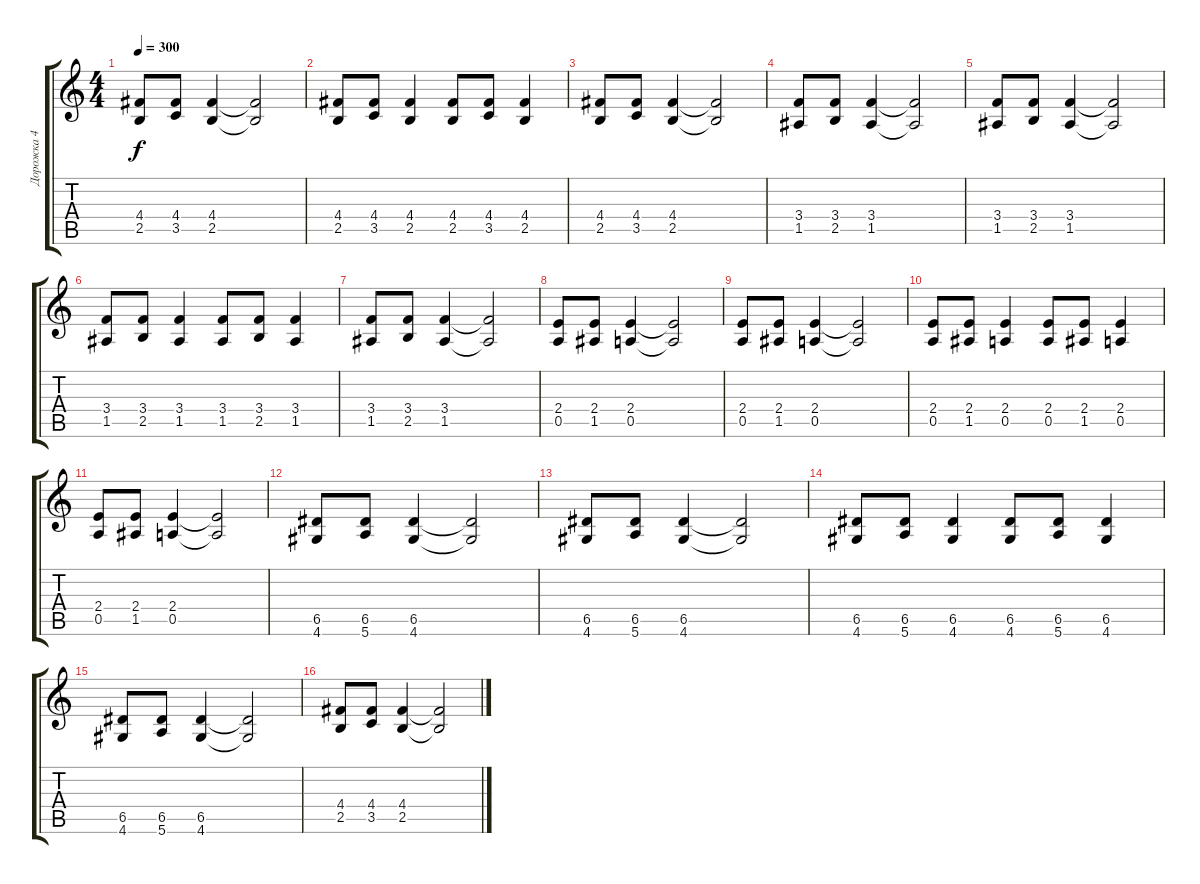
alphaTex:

\track ("Дорожка 4" "Дорожка 4") {instrument overdrivenguitar}
\staff {score tabs}
\tuning (E4 B3 G3 D3 A2 E2) {hide}
\ts (4 4)
\tempo 300
\clef g2
\ks c
(4.4 2.5).8{dy f} (4.4 3.5).8 (4.4 2.5).4 (4.4{t} 2.5{t}).2 |
(4.4 2.5).8 (4.4 3.5).8 (4.4 2.5).4 (4.4 2.5).8 (4.4 3.5).8 (4.4 2.5).4 |
(4.4 2.5).8 (4.4 3.5).8 (4.4 2.5).4 (4.4{t} 2.5{t}).2 |
(3.4 1.5).8 (3.4 2.5).8 (3.4 1.5).4 (3.4{t} 1.5{t}).2 |
(3.4 1.5).8 (3.4 2.5).8 (3.4 1.5).4 (3.4{t} 1.5{t}).2 |
(3.4 1.5).8 (3.4 2.5).8 (3.4 1.5).4 (3.4 1.5).8 (3.4 2.5).8 (3.4 1.5).4 |
(3.4 1.5).8 (3.4 2.5).8 (3.4 1.5).4 (3.4{t} 1.5{t}).2 |
(2.4 0.5).8 (2.4 1.5).8 (2.4 0.5).4 (2.4{t} 0.5{t}).2 |
(2.4 0.5).8 (2.4 1.5).8 (2.4 0.5).4 (2.4{t} 0.5{t}).2 |
(2.4 0.5).8 (2.4 1.5).8 (2.4 0.5).4 (2.4 0.5).8 (2.4 1.5).8 (2.4 0.5).4 |
(2.4 0.5).8 (2.4 1.5).8 (2.4 0.5).4 (2.4{t} 0.5{t}).2 |
(6.5 4.6).8 (6.5 5.6).8 (6.5 4.6).4 (6.5{t} 4.6{t}).2 |
(6.5 4.6).8 (6.5 5.6).8 (6.5 4.6).4 (6.5{t} 4.6{t}).2 |
(6.5 4.6).8 (6.5 5.6).8 (6.5 4.6).4 (6.5 4.6).8 (6.5 5.6).8 (6.5 4.6).4 |
(6.5 4.6).8 (6.5 5.6).8 (6.5 4.6).4 (6.5{t} 4.6{t}).2 |
(4.4 2.5).8 (4.4 3.5).8 (4.4 2.5).4 (4.4{t} 2.5{t}).2
